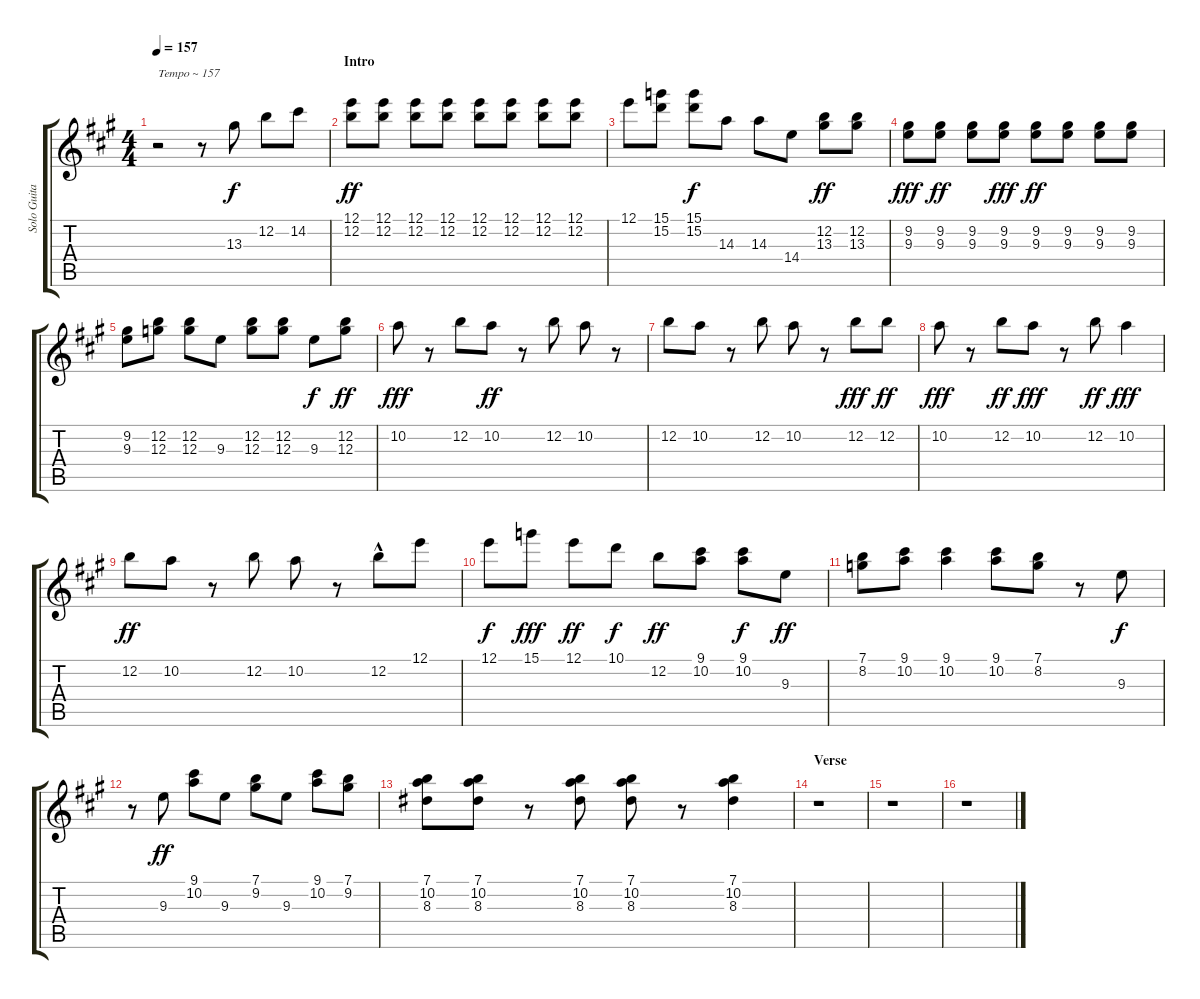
\track ("Solo Guitar" "Solo Guita") {instrument electricguitarclean}
\staff {score tabs}
\tuning (E4 B3 G3 D3 A2 E2) {hide}
\ts (4 4)
\tempo 157
\clef g2
\ks a
r.2{txt "Tempo ~ 157" dy f volume 12 balance 4 instrument electricguitarclean} r.8 13.3.8 12.2.8 14.2.8 |
\section ("" "Intro")
(12.1 12.2).8{dy ff} (12.1 12.2).8 (12.1 12.2).8 (12.1 12.2).8 (12.1 12.2).8 (12.1 12.2).8 (12.1 12.2).8 (12.1 12.2).8 |
12.1.8 (15.1 15.2).8 (15.1 15.2).8{dy f} 14.3.8 14.3.8 14.4.8 (12.2 13.3).8{dy ff} (12.2 13.3).8 |
(9.2 9.3).8{dy fff} (9.2 9.3).8{dy ff} (9.2 9.3).8 (9.2 9.3).8{dy fff} (9.2 9.3).8{dy ff} (9.2 9.3).8 (9.2 9.3).8 (9.2 9.3).8 |
(9.2 9.3).8 (12.2 12.3).8 (12.2 12.3).8 9.3.8 (12.2 12.3).8 (12.2 12.3).8 9.3.8{dy f} (12.2 12.3).8{dy ff} |
10.2.8{dy fff} r.8 12.2.8 10.2.8{dy ff} r.8 12.2.8 10.2.8 r.8 |
12.2.8 10.2.8 r.8 12.2.8 10.2.8 r.8 12.2.8{dy fff} 12.2.8{dy ff} |
10.2.8{dy fff} r.8 12.2.8{dy ff} 10.2.8{dy fff} r.8 12.2.8{dy ff} 10.2.4{dy fff} |
12.2.8{dy ff} 10.2.8 r.8 12.2.8 10.2.8 r.8 12.2{hac}.8 12.1.8 |
12.1.8{dy f} 15.1.8{dy fff} 12.1.8{dy ff} 10.1.8{dy f} 12.2.8{dy ff} (9.1 10.2).8 (9.1 10.2).8{dy f} 9.3.8{dy ff} |
(7.1 8.2).8 (9.1 10.2).8 (9.1 10.2).4 (9.1 10.2).8 (7.1 8.2).8 r.8 9.3.8{dy f} |
r.8 9.3.8{dy ff} (9.1 10.2).8 9.3.8 (7.1 9.2).8 9.3.8 (9.1 10.2).8 (7.1 9.2).8 |
(7.1 10.2 8.3).8 (7.1 10.2 8.3).8 r.8 (7.1 10.2 8.3).8 (7.1 10.2 8.3).8 r.8 (7.1 10.2 8.3).4 |
\section ("" "Verse")
r.1 |
r.1 |
r.1
